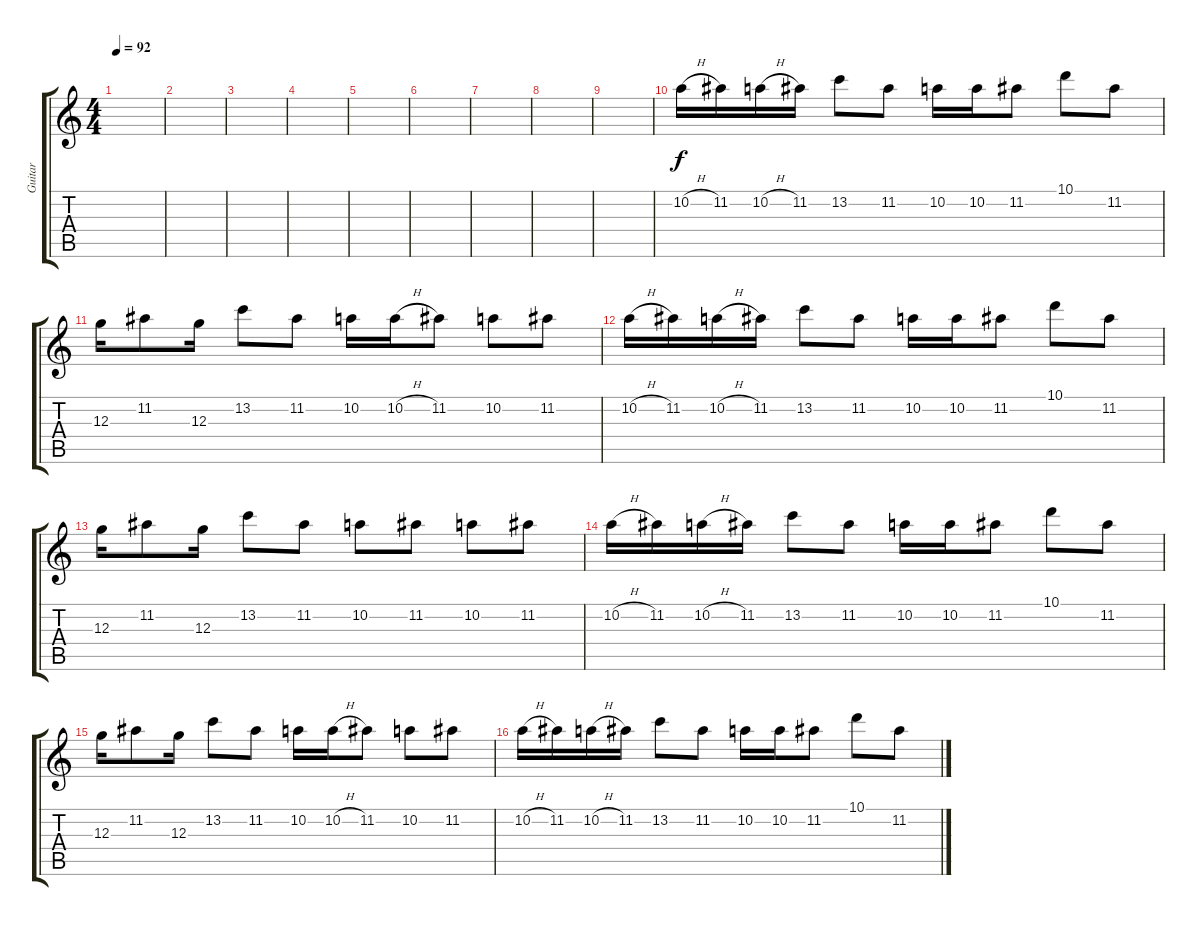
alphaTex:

\track ("Guitar" "Guitar") {instrument electricguitarjazz}
\staff {score tabs}
\tuning (E4 B3 G3 D3 A2 E2) {hide}
\ts (4 4)
\tempo 92
\clef g2
\ks c
|
|
|
|
|
|
|
|
|
10.2{h}.16 11.2.16 10.2{h}.16 11.2.16 13.2.8 11.2.8 10.2.16 10.2.16 11.2.8 10.1.8 11.2.8 |
12.3.16 11.2.8 12.3.16 13.2.8 11.2.8 10.2.16 10.2{h}.16 11.2.8 10.2.8 11.2.8 |
10.2{h}.16 11.2.16 10.2{h}.16 11.2.16 13.2.8 11.2.8 10.2.16 10.2.16 11.2.8 10.1.8 11.2.8 |
12.3.16 11.2.8 12.3.16 13.2.8 11.2.8 10.2.8 11.2.8 10.2.8 11.2.8 |
10.2{h}.16 11.2.16 10.2{h}.16 11.2.16 13.2.8 11.2.8 10.2.16 10.2.16 11.2.8 10.1.8 11.2.8 |
12.3.16 11.2.8 12.3.16 13.2.8 11.2.8 10.2.16 10.2{h}.16 11.2.8 10.2.8 11.2.8 |
10.2{h}.16 11.2.16 10.2{h}.16 11.2.16 13.2.8 11.2.8 10.2.16 10.2.16 11.2.8 10.1.8 11.2.8
